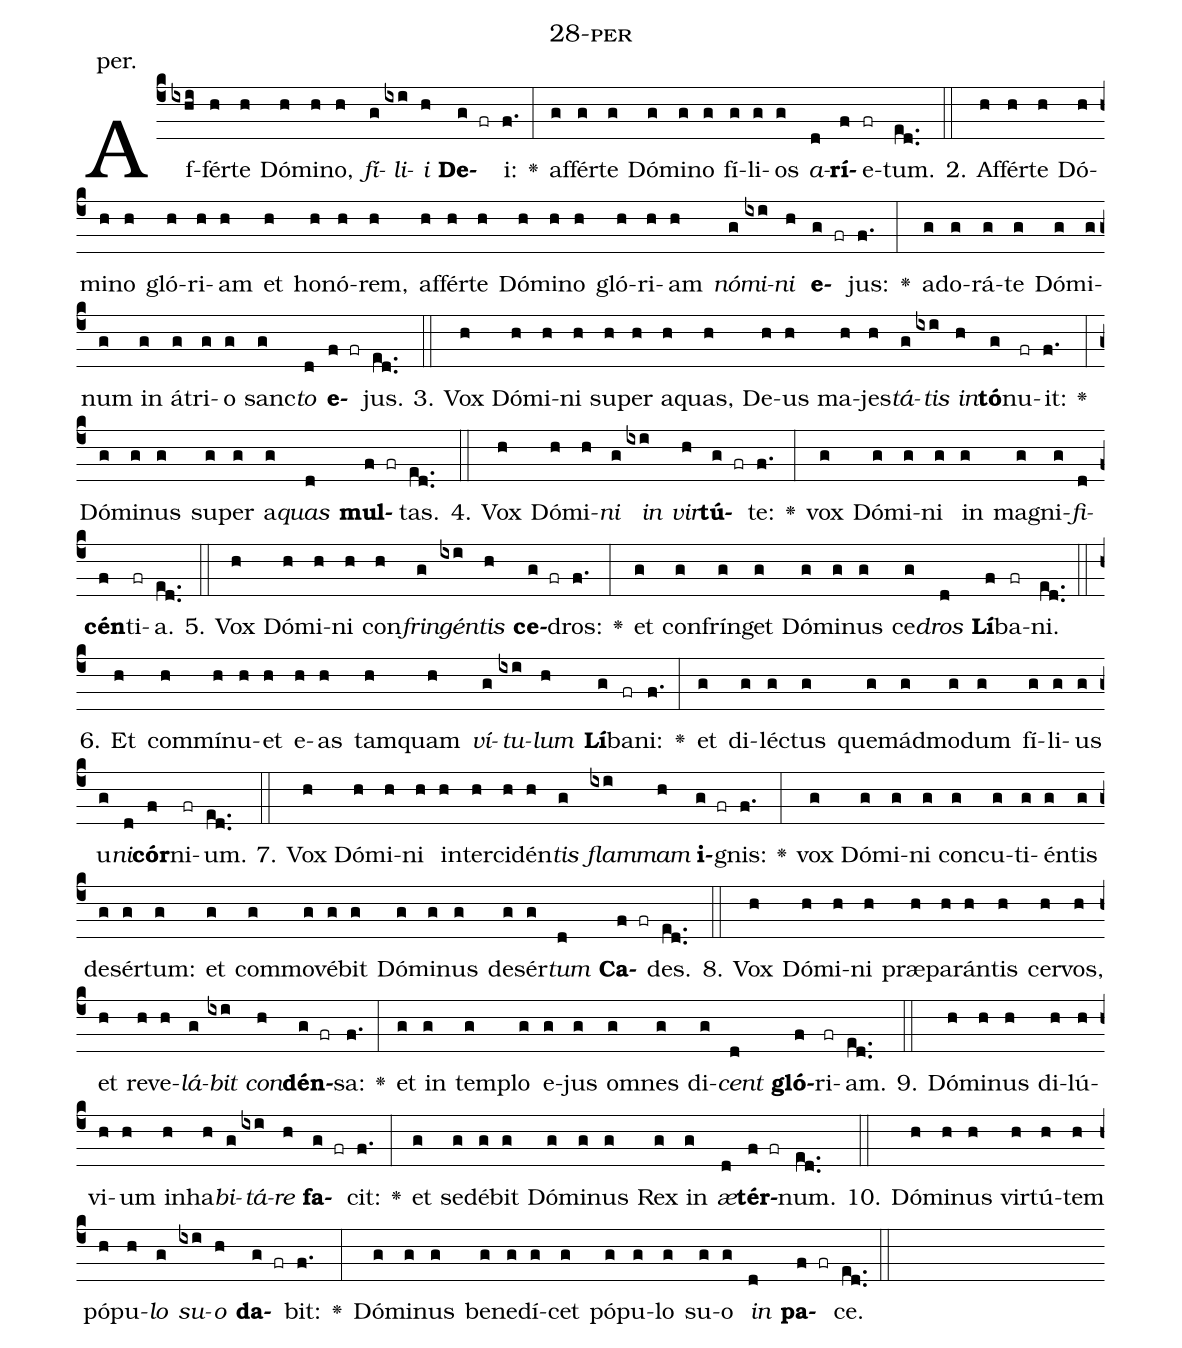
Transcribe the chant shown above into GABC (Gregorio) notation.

name: 28-per;
annotation: per.;
%%
(c4)Af(ixhi)fér(h)te(h) Dó(h)mi(h)no,(h) <i>fí</i>(g)<i>li</i>(ixi)<i>i</i>(h) <b>De</b>(g fr)i:(f.) <v>\greheightstar</v>(:) af(g)fér(g)te(g) Dó(g)mi(g)no(g) fí(g)li(g)os(g) <i>a</i>(d)<b>rí</b>(f)e(fr)tum.(ed..) (::)
2. Af(h)fér(h)te(h) Dó(h)mi(h)no(h) gló(h)ri(h)am(h) et(h) ho(h)nó(h)rem,(h) af(h)fér(h)te(h) Dó(h)mi(h)no(h) gló(h)ri(h)am(h) <i>nó</i>(g)<i>mi</i>(ixi)<i>ni</i>(h) <b>e</b>(g fr)jus:(f.) <v>\greheightstar</v>(:) ad(g)o(g)rá(g)te(g) Dó(g)mi(g)num(g) in(g) á(g)tri(g)o(g) sanc(g)<i>to</i>(d) <b>e</b>(f fr)jus.(ed..) (::)
3. Vox(h) Dó(h)mi(h)ni(h) su(h)per(h) a(h)quas,(h) De(h)us(h) ma(h)jes(h)<i>tá</i>(g)<i>tis</i>(ixi) <i>in</i>(h)<b>tó</b>(g)nu(fr)it:(f.) <v>\greheightstar</v>(:) Dó(g)mi(g)nus(g) su(g)per(g) a(g)<i>quas</i>(d) <b>mul</b>(f fr)tas.(ed..) (::)
4. Vox(h) Dó(h)mi(h)<i>ni</i>(g) <i>in</i>(ixi) <i>vir</i>(h)<b>tú</b>(g fr)te:(f.) <v>\greheightstar</v>(:) vox(g) Dó(g)mi(g)ni(g) in(g) ma(g)gni(g)<i>fi</i>(d)<b>cén</b>(f)ti(fr)a.(ed..) (::)
5. Vox(h) Dó(h)mi(h)ni(h) con(h)<i>frin</i>(g)<i>gén</i>(ixi)<i>tis</i>(h) <b>ce</b>(g fr)dros:(f.) <v>\greheightstar</v>(:) et(g) con(g)frín(g)get(g) Dó(g)mi(g)nus(g) ce(g)<i>dros</i>(d) <b>Lí</b>(f)ba(fr)ni.(ed..) (::)
6. Et(h) com(h)mí(h)nu(h)et(h) e(h)as(h) tam(h)quam(h) <i>ví</i>(g)<i>tu</i>(ixi)<i>lum</i>(h) <b>Lí</b>(g)ba(fr)ni:(f.) <v>\greheightstar</v>(:) et(g) di(g)léc(g)tus(g) quem(g)ád(g)mo(g)dum(g) fí(g)li(g)us(g) u(g)<i>ni</i>(d)<b>cór</b>(f)ni(fr)um.(ed..) (::)
7. Vox(h) Dó(h)mi(h)ni(h) in(h)ter(h)ci(h)dén(h)<i>tis</i>(g) <i>flam</i>(ixi)<i>mam</i>(h) <b>i</b>(g fr)gnis:(f.) <v>\greheightstar</v>(:) vox(g) Dó(g)mi(g)ni(g) con(g)cu(g)ti(g)én(g)tis(g) de(g)sér(g)tum:(g) et(g) com(g)mo(g)vé(g)bit(g) Dó(g)mi(g)nus(g) de(g)sér(g)<i>tum</i>(d) <b>Ca</b>(f fr)des.(ed..) (::)
8. Vox(h) Dó(h)mi(h)ni(h) præ(h)pa(h)rán(h)tis(h) cer(h)vos,(h) et(h) re(h)ve(h)<i>lá</i>(g)<i>bit</i>(ixi) <i>con</i>(h)<b>dén</b>(g fr)sa:(f.) <v>\greheightstar</v>(:) et(g) in(g) tem(g)plo(g) e(g)jus(g) om(g)nes(g) di(g)<i>cent</i>(d) <b>gló</b>(f)ri(fr)am.(ed..) (::)
9. Dó(h)mi(h)nus(h) di(h)lú(h)vi(h)um(h) in(h)ha(h)<i>bi</i>(g)<i>tá</i>(ixi)<i>re</i>(h) <b>fa</b>(g fr)cit:(f.) <v>\greheightstar</v>(:) et(g) se(g)dé(g)bit(g) Dó(g)mi(g)nus(g) Rex(g) in(g) <i>æ</i>(d)<b>tér</b>(f fr)num.(ed..) (::)
10. Dó(h)mi(h)nus(h) vir(h)tú(h)tem(h) pó(h)pu(h)<i>lo</i>(g) <i>su</i>(ixi)<i>o</i>(h) <b>da</b>(g fr)bit:(f.) <v>\greheightstar</v>(:) Dó(g)mi(g)nus(g) be(g)ne(g)dí(g)cet(g) pó(g)pu(g)lo(g) su(g)o(g) <i>in</i>(d) <b>pa</b>(f fr)ce.(ed..) (::)
